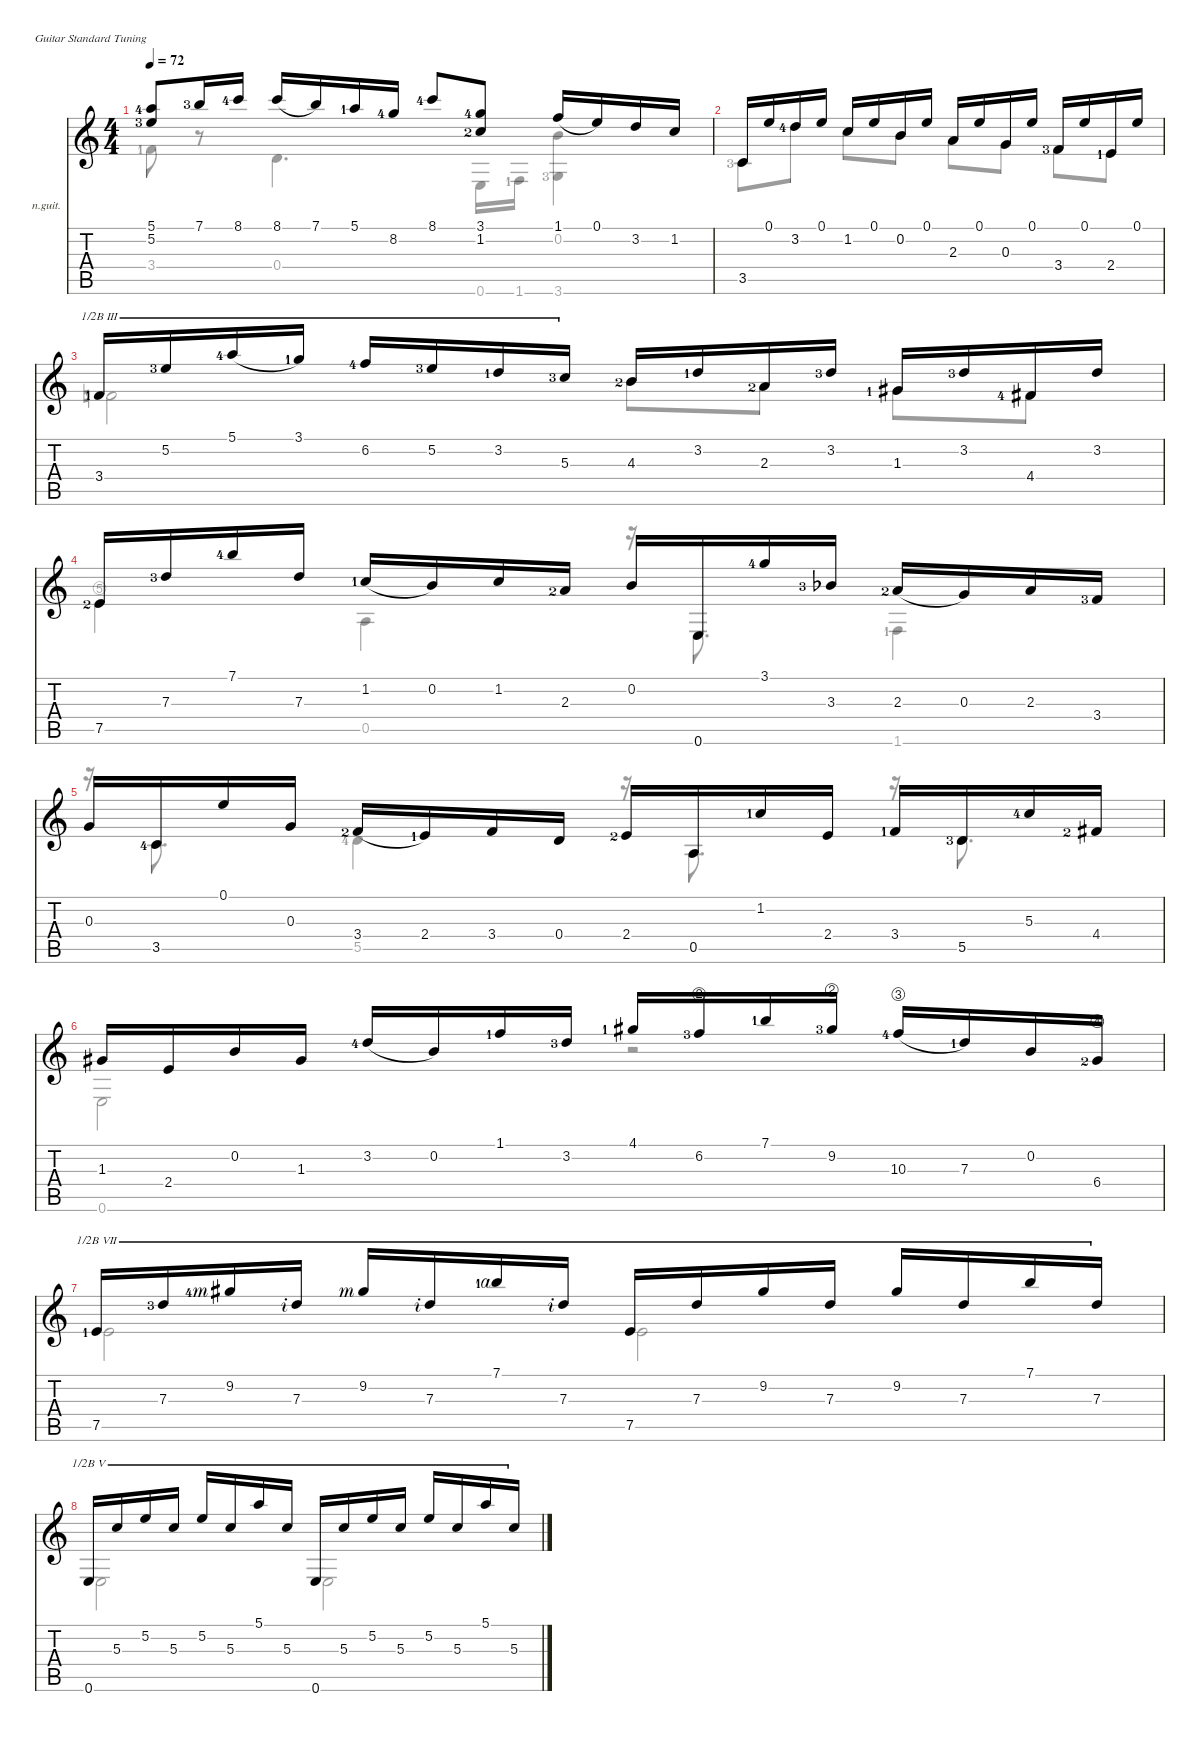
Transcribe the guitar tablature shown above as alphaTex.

\defaultSystemsLayout 4
\hideDynamics
\bracketExtendMode nobrackets
\firstSystemTrackNameOrientation horizontal
\otherSystemsTrackNameOrientation horizontal
\track ("Nylon Guitar" "n.guit.") {instrument acousticguitarnylon}
\staff {score tabs}
\tuning (E4 B3 G3 D3 A2 E2)
\voice
\ts (4 4)
\tempo 72
\clef g2
\scale
1.02307
\ks c
(5.1{lf 5} 5.2{lf 4}).8{dy mf beam Up} 7.1{lf 4}.16{beam Up} 8.1{lf 5}.16{beam Up} 8.1.16{legatoorigin beam Up} 7.1.16{beam Up} 5.1{lf 2}.16{beam Up} 8.2{lf 5}.16{beam Up} 8.1{lf 5}.8{beam Up} (3.1{lf 5} 1.2{lf 3}).8{beam Up} 1.1.16{legatoorigin beam Up} 0.1.16{beam Up} 3.2.16{beam Up} 1.2.16{beam Up} |
\scale
0.976927 3.5.16{beam Up} 0.1.16{beam Up} 3.2{lf 5}.16{beam Up} 0.1.16{beam Up} 1.2.16{beam Up} 0.1.16{beam Up} 0.2.16{beam Up} 0.1.16{beam Up} 2.3.16{beam Up} 0.1.16{beam Up} 0.3.16{beam Up} 0.1.16{beam Up} 3.4{lf 4}.16{beam Up} 0.1.16{beam Up} 2.4{lf 2}.16{beam Up} 0.1.16{beam Up} |
3.4{lf 2}.16{barre (3 half) beam Up} 5.2{lf 4}.16{barre (3 half) beam Up} 5.1{lf 5}.16{legatoorigin barre (3 half) beam Up} 3.1{lf 2}.16{barre (3 half) beam Up} 6.2{lf 5}.16{barre (3 half) beam Up} 5.2{lf 4}.16{barre (3 half) beam Up} 3.2{lf 2}.16{barre (3 half) beam Up} 5.3{lf 4}.16{barre (3 half) beam Up} 4.3{lf 3}.16{beam Up} 3.2{lf 2}.16{beam Up} 2.3{lf 3}.16{beam Up} 3.2{lf 4}.16{beam Up} 1.3{lf 2 acc #}.16{beam Up} 3.2{lf 4}.16{beam Up} 4.4{lf 5 acc #}.16{beam Up} 3.2.16{beam Up} |
7.5{lf 3}.16{beam Up} 7.3{lf 4}.16{beam Up} 7.1{lf 5}.16{beam Up} 7.3.16{beam Up} 1.2{lf 2}.16{legatoorigin beam Up} 0.2.16{beam Up} 1.2.16{beam Up} 2.3{lf 3}.16{beam Up} 0.2.16{beam Up} 0.6.16{beam Up} 3.1{lf 5}.16{beam Up} 3.3{lf 4 acc b}.16{beam Up} 2.3{lf 3}.16{legatoorigin beam Up} 0.3.16{beam Up} 2.3.16{beam Up} 3.4{lf 4}.16{beam Up} |
\scale
1.02226 0.3.16{beam Up} 3.5{lf 5}.16{beam Up} 0.1.16{beam Up} 0.3.16{beam Up} 3.4{lf 3}.16{legatoorigin beam Up} 2.4{lf 2}.16{beam Up} 3.4.16{beam Up} 0.4.16{beam Up} 2.4{lf 3}.16{beam Up} 0.5.16{beam Up} 1.2{lf 2}.16{beam Up} 2.4.16{beam Up} 3.4{lf 2}.16{beam Up} 5.5{lf 4}.16{beam Up} 5.3{lf 5}.16{beam Up} 4.4{lf 3 acc #}.16{beam Up} |
\scale
0.977742 1.3{acc #}.16{beam Up} 2.4.16{beam Up} 0.2.16{beam Up} 1.3{acc #}.16{beam Up} 3.2{lf 5}.16{legatoorigin beam Up} 0.2.16{beam Up} 1.1{lf 2}.16{beam Up} 3.2{lf 4}.16{beam Up} 4.1{lf 2 acc #}.16{beam Up} 6.2{string lf 4}.16{beam Up} 7.1{lf 2}.16{beam Up} 9.2{string lf 4 acc #}.16{beam Up} 10.3{string lf 5}.16{legatoorigin beam Up} 7.3{lf 2}.16{beam Up} 0.2.16{beam Up} 6.4{string lf 3 acc #}.16{beam Up} |
\scale
1.02292 7.5{lf 2}.16{barre (7 half) beam Up} 7.3{lf 4}.16{barre (7 half) beam Up} 9.2{lf 5 rf 3 acc #}.16{barre (7 half) beam Up} 7.3{rf 2}.16{barre (7 half) beam Up} 9.2{rf 3 acc #}.16{barre (7 half) beam Up} 7.3{rf 2}.16{barre (7 half) beam Up} 7.1{lf 2 rf 4}.16{barre (7 half) beam Up} 7.3{rf 2}.16{barre (7 half) beam Up} 7.5.16{barre (7 half) beam Up} 7.3.16{barre (7 half) beam Up} 9.2{acc #}.16{barre (7 half) beam Up} 7.3.16{barre (7 half) beam Up} 9.2{acc #}.16{barre (7 half) beam Up} 7.3.16{barre (7 half) beam Up} 7.1.16{barre (7 half) beam Up} 7.3.16{barre (7 half) beam Up} |
\scale
0.977079 0.6.16{barre (5 half) beam Up} 5.3.16{barre (5 half) beam Up} 5.2.16{barre (5 half) beam Up} 5.3.16{barre (5 half) beam Up} 5.2.16{barre (5 half) beam Up} 5.3.16{barre (5 half) beam Up} 5.1.16{barre (5 half) beam Up} 5.3.16{barre (5 half) beam Up} 0.6.16{barre (5 half) beam Up} 5.3.16{barre (5 half) beam Up} 5.2.16{barre (5 half) beam Up} 5.3.16{barre (5 half) beam Up} 5.2.16{barre (5 half) beam Up} 5.3.16{barre (5 half) beam Up} 5.1.16{barre (5 half) beam Up} 5.3.16{barre (5 half) beam Up}
\voice
\clef g2
\ottava regular
\simile none
\scale
1.02307
\ks c
3.4{lf 2}.8{dy mf beam Down} r.8{beam Down} 0.4.4{d beam Down} 0.6.16{beam Down} 1.6{lf 2}.16{beam Down} (3.6{lf 4} 0.2).4{beam Down} |
\scale
0.976927 3.5{lf 4}.8{beam Down} 3.2.8{beam Down} 1.2.8{beam Down} 0.2.8{beam Down} 2.3.8{beam Down} 0.3.8{beam Down} 3.4.8{beam Down} 2.4.8{beam Down} |
3.4.2{beam Down} 4.3.8{beam Down} 2.3.8{beam Down} 1.3{acc #}.8{beam Down} 4.4{acc #}.8{beam Down} |
7.5{string}.4{beam Down} 0.5.4{beam Down} r.16{beam Down} 0.6.8{d beam Down} 1.6{lf 2}.4{beam Down} |
\scale
1.02226 r.16{beam Down} 3.5.8{d beam Down} 5.5{lf 5}.4{beam Down} r.16{beam Down} 0.5.8{d beam Down} r.16{beam Down} 5.5.8{d beam Down} |
\scale
0.977742 0.6.2{beam Down} r.2{beam Down} |
\scale
1.02292 7.5.2{beam Down} 7.5.2{beam Down} |
\scale
0.977079 0.6.2{beam Down} 0.6.2{beam Down}
